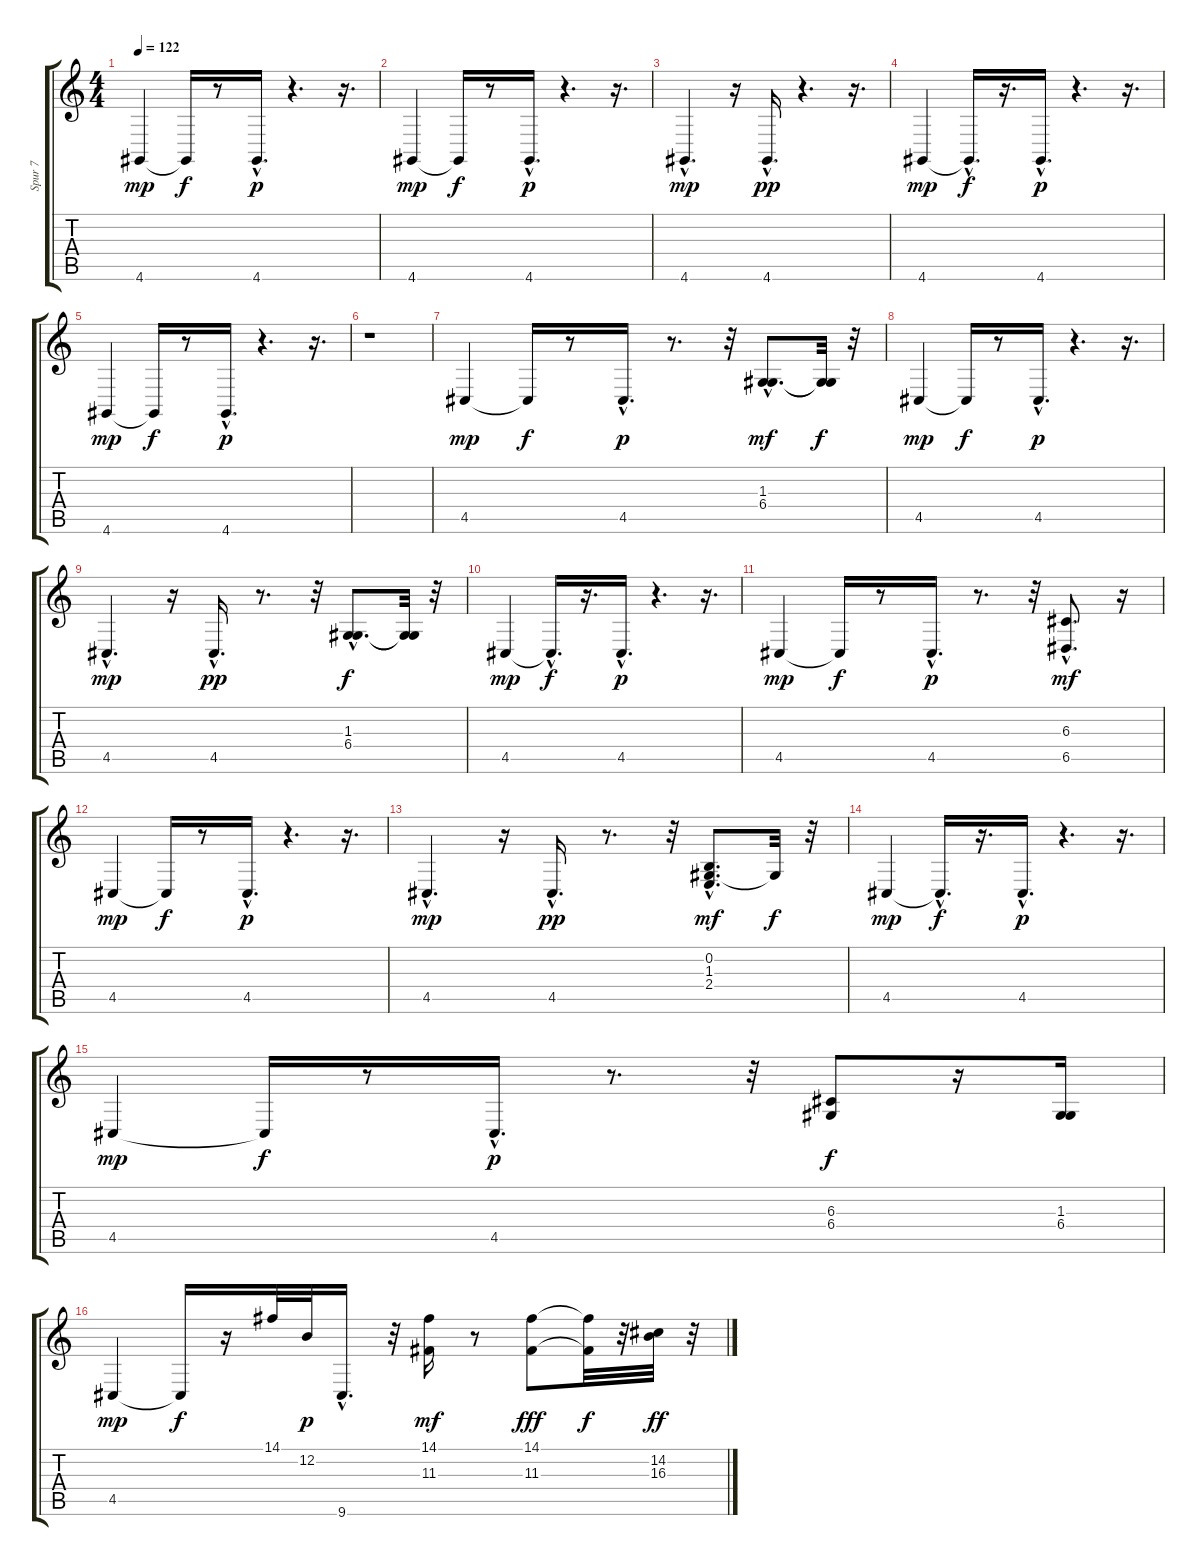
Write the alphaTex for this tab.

\track ("Spur 7" "Spur 7") {instrument percussiveorgan}
\staff {score tabs}
\tuning (E4 B3 G3 D3 A2 E2) {hide}
\ts (4 4)
\tempo 122
\clef g2
\ks c
4.6.4{dy mp} 4.6{t}.16{dy f} r.8 4.6{hac}.16{d dy p} r.4{d} r.16{d} |
4.6.4{dy mp} 4.6{t}.16{dy f} r.8 4.6{hac}.16{d dy p} r.4{d} r.16{d} |
4.6{hac}.4{d dy mp} r.16 4.6{hac}.16{d dy pp} r.4{d} r.16{d} |
4.6.4{dy mp} 4.6{hac t}.16{d dy f} r.16{d} 4.6{hac}.16{d dy p} r.4{d} r.16{d} |
4.6.4{dy mp} 4.6{t}.16{dy f} r.8 4.6{hac}.16{d dy p} r.4{d} r.16{d} |
r.1 |
4.5.4{dy mp} 4.5{t}.16{dy f} r.8 4.5{hac}.16{d dy p} r.8{d} r.32 (1.3{hac} 6.4{hac}).8{d dy mf} (1.3{t} 6.4{t}).32{dy f} r.32 |
4.5.4{dy mp} 4.5{t}.16{dy f} r.8 4.5{hac}.16{d dy p} r.4{d} r.16{d} |
4.5{hac}.4{d dy mp} r.16 4.5{hac}.16{d dy pp} r.8{d} r.32 (1.3{hac} 6.4{hac}).8{d dy f} (1.3{t} 6.4{t}).32 r.32 |
4.5.4{dy mp} 4.5{hac t}.16{d dy f} r.16{d} 4.5{hac}.16{d dy p} r.4{d} r.16{d} |
4.5.4{dy mp} 4.5{t}.16{dy f} r.8 4.5{hac}.16{d dy p} r.8{d} r.32 (6.3{hac} 6.5{hac}).8{d dy mf} r.16 |
4.5.4{dy mp} 4.5{t}.16{dy f} r.8 4.5{hac}.16{d dy p} r.4{d} r.16{d} |
4.5{hac}.4{d dy mp} r.16 4.5{hac}.16{d dy pp} r.8{d} r.32 (0.2{hac} 1.3{hac} 2.4{hac}).8{d dy mf} 1.3{t}.32{dy f} r.32 |
4.5.4{dy mp} 4.5{hac t}.16{d dy f} r.16{d} 4.5{hac}.16{d dy p} r.4{d} r.16{d} |
4.5.4{dy mp} 4.5{t}.16{dy f} r.8 4.5{hac}.16{d dy p} r.8{d} r.32 (6.3 6.4).8{dy f} r.16 (1.3 6.4).16 |
4.5.4{dy mp} 4.5{t}.16{dy f} r.16 14.1.32 12.2.32{dy p} 9.6{hac}.16{d} r.32 (14.1 11.3).16{dy mf} r.8 (14.1 11.3).8{dy fff} (14.1{t} 11.3{t}).32{dy f} r.32 (14.2 16.3).32{dy ff} r.32
